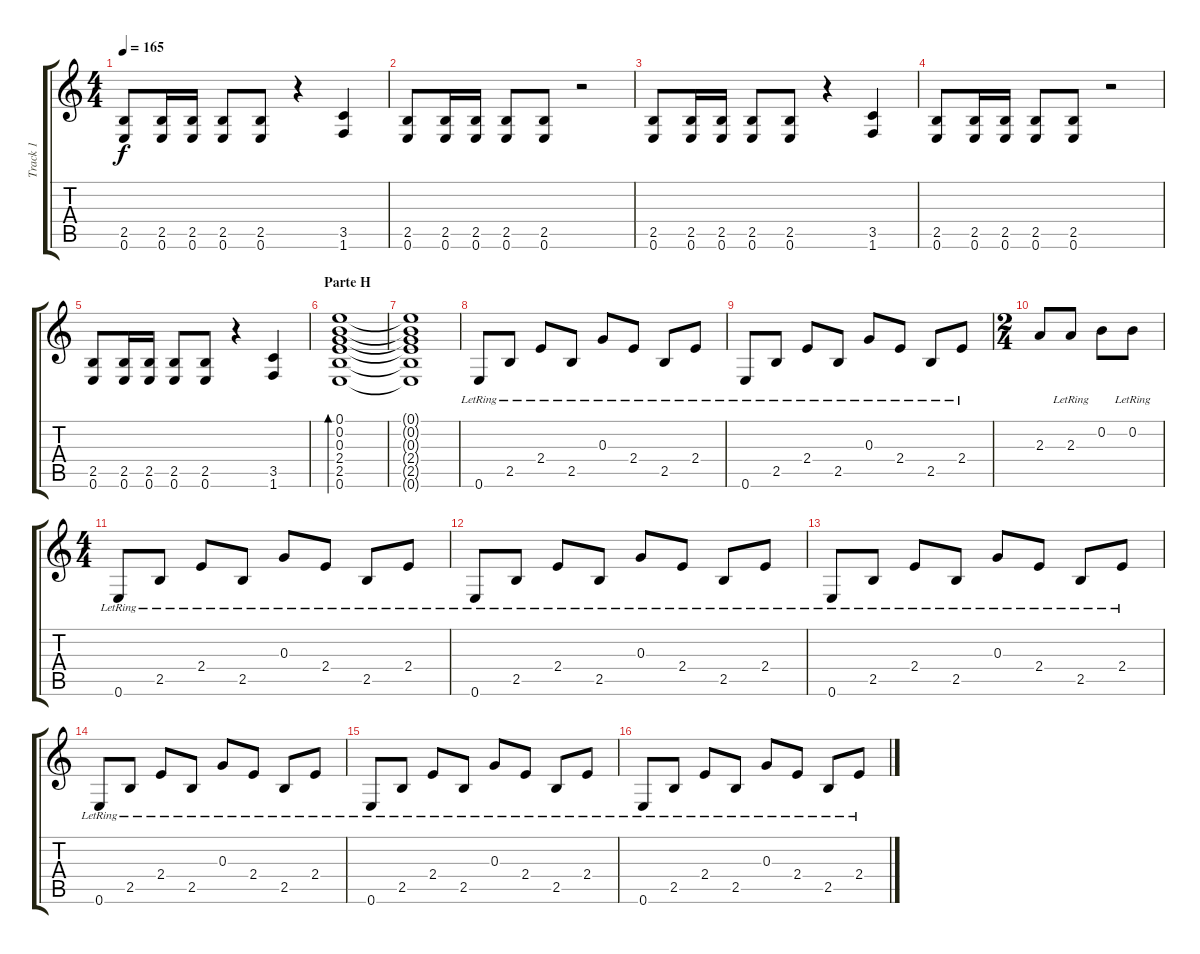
\track ("Track 1" "Track 1") {instrument distortionguitar}
\staff {score tabs}
\tuning (E4 B3 G3 D3 A2 E2) {hide}
\ts (4 4)
\tempo 165
\clef g2
\ks c
(2.5 0.6).8{dy f} (2.5 0.6).16 (2.5 0.6).16 (2.5 0.6).8 (2.5 0.6).8 r.4 (3.5 1.6).4 |
(2.5 0.6).8 (2.5 0.6).16 (2.5 0.6).16 (2.5 0.6).8 (2.5 0.6).8 r.2 |
(2.5 0.6).8 (2.5 0.6).16 (2.5 0.6).16 (2.5 0.6).8 (2.5 0.6).8 r.4 (3.5 1.6).4 |
(2.5 0.6).8 (2.5 0.6).16 (2.5 0.6).16 (2.5 0.6).8 (2.5 0.6).8 r.2 |
(2.5 0.6).8 (2.5 0.6).16 (2.5 0.6).16 (2.5 0.6).8 (2.5 0.6).8 r.4 (3.5 1.6).4 |
\section ("" "Parte H")
(0.1 0.2 0.3 2.4 2.5 0.6).1{bd 480 instrument acousticguitarsteel} |
(0.1{t} 0.2{t} 0.3{t} 2.4{t} 2.5{t} 0.6{t}).1 |
0.6{lr}.8 2.5{lr}.8 2.4{lr}.8 2.5{lr}.8 0.3{lr}.8 2.4{lr}.8 2.5{lr}.8 2.4{lr}.8 |
0.6{lr}.8 2.5{lr}.8 2.4{lr}.8 2.5{lr}.8 0.3{lr}.8 2.4{lr}.8 2.5{lr}.8 2.4{lr}.8 |
\ts (2 4)
2.3.8 2.3{lr}.8 0.2.8 0.2{lr}.8 |
\ts (4 4)
0.6{lr}.8 2.5{lr}.8 2.4{lr}.8 2.5{lr}.8 0.3{lr}.8 2.4{lr}.8 2.5{lr}.8 2.4{lr}.8 |
0.6{lr}.8 2.5{lr}.8 2.4{lr}.8 2.5{lr}.8 0.3{lr}.8 2.4{lr}.8 2.5{lr}.8 2.4{lr}.8 |
0.6{lr}.8 2.5{lr}.8 2.4{lr}.8 2.5{lr}.8 0.3{lr}.8 2.4{lr}.8 2.5{lr}.8 2.4{lr}.8 |
0.6{lr}.8 2.5{lr}.8 2.4{lr}.8 2.5{lr}.8 0.3{lr}.8 2.4{lr}.8 2.5{lr}.8 2.4{lr}.8 |
0.6{lr}.8 2.5{lr}.8 2.4{lr}.8 2.5{lr}.8 0.3{lr}.8 2.4{lr}.8 2.5{lr}.8 2.4{lr}.8 |
0.6{lr}.8 2.5{lr}.8 2.4{lr}.8 2.5{lr}.8 0.3{lr}.8 2.4{lr}.8 2.5{lr}.8 2.4{lr}.8
